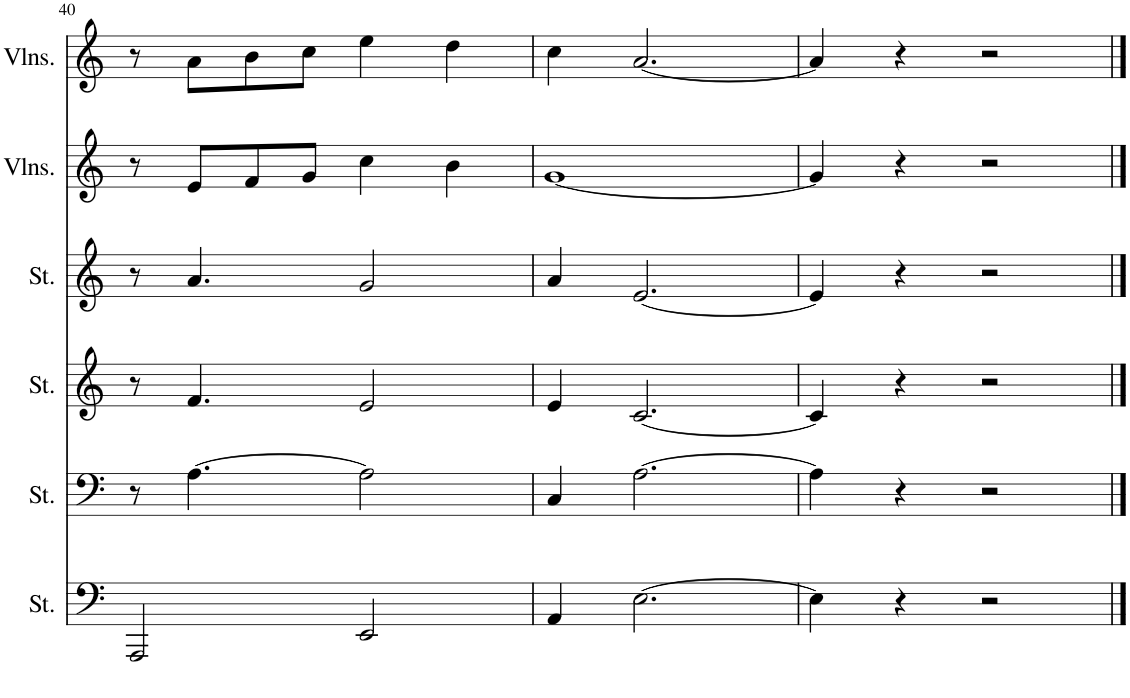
**kern	**kern	**kern	**kern	**kern	**kern
*part6	*part5	*part4	*part3	*part2	*part1
*staff6	*staff5	*staff4	*staff3	*staff2	*staff1
*I"Cordes	*I"Cordes	*I"Cordes	*I"Cordes	*I"Violons	*I"Violons
*	*	*	*	*I'Vlns.	*I'Vlns.
!!LO:PB:g=z
*clefF4	*clefG2	*clefG2	*clefF4	*clefG2	*clefG2
*k[]	*k[]	*k[]	*k[]	*k[]	*k[]
*M4/4	*M4/4	*M4/4	*M4/4	*M4/4	*M4/4
=40	=40	=40	=40	=40	=40
2AAA/	8r	8r	8r	8r	8r
.	[4.A\	4.f/	4.a/	8e/L	8a\L
.	.	.	.	8f/	8b\
.	.	.	.	8g/J	8cc\J
2EE/	2A\]	2e/	2g/	4cc\	4ee\
.	.	.	.	4b\	4dd\
=41	=41	=41	=41	=41	=41
4AA/	4C/	4e/	4a/	[1g	4cc\
[2.E\	[2.A\	[2.c/	[2.e/	.	[2.a/
=42	=42	=42	=42	=42	=42
4E\]	4A\]	4c/]	4e/]	4g/]	4a/]
4r	4r	4r	4r	4r	4r
2r	2r	2r	2r	2r	2r
==	==	==	==	==	==
*-	*-	*-	*-	*-	*-
